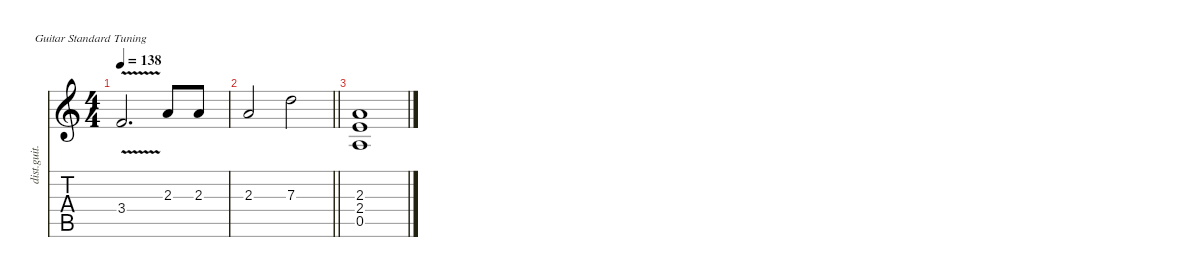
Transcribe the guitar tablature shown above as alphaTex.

\defaultSystemsLayout 4
\hideDynamics
\bracketExtendMode nobrackets
\track ("Sylvain" "dist.guit.") {instrument distortionguitar}
\staff {score tabs}
\tuning (E4 B3 G3 D3 A2 E2)
\ts (4 4)
\tempo 138
\clef g2
\ks aminor
3.4{v}.2{d dy mf} 2.3.8 2.3.8 |
\barLineRight lightlight
2.3.2 7.3.2 |
(2.3 2.4 0.5).1{dy f}
